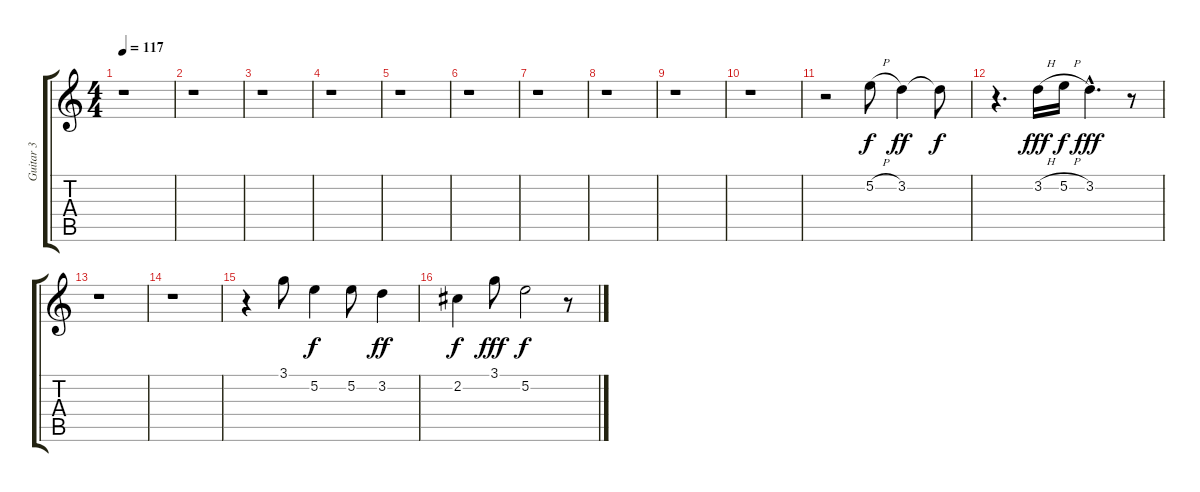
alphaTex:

\track ("Guitar 3" "Guitar 3") {instrument acousticguitarsteel}
\staff {score tabs}
\tuning (E4 B3 G3 D3 A2 E2) {hide}
\ts (4 4)
\tempo 117
\clef g2
\ks c
r.1{dy ff} |
r.1 |
r.1 |
r.1 |
r.1 |
r.1 |
r.1 |
r.1 |
r.1 |
r.1 |
r.2 5.2{h}.8{dy f} 3.2.4{dy ff} 3.2{t}.8{dy f} |
r.4{d} 3.2{h}.16{dy fff} 5.2{h}.16{dy f} 3.2{hac}.4{d dy fff} r.8 |
r.1 |
r.1 |
r.4 3.1.8 5.2.4{dy f} 5.2.8 3.2.4{dy ff} |
2.2.4{dy f} 3.1.8{dy fff} 5.2.2{dy f} r.8
